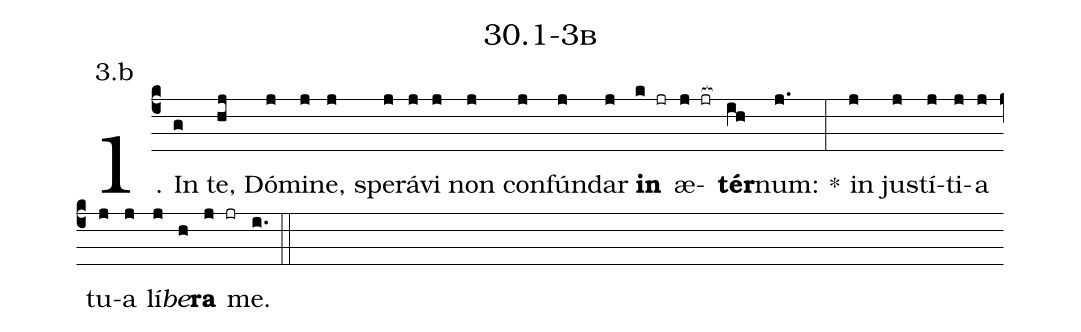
name: 30.1-3b;
annotation: 3.b;
%%
(c4)1. In(g) te,(hj) Dó(j)mi(j)ne,(j) spe(j)rá(j)vi(j) non(j) con(j)fún(j)dar(j) <b>in</b>(k jr) æ(j jr[ocb:1{])<b>tér</b>(ih[ocb:0}])num:(j.) *(:) in(j) jus(j)tí(j)ti(j)a(j) tu(j)a(j) lí(j)<i>be</i>(h)<b>ra</b>(j jr) me.(i.) (::)
